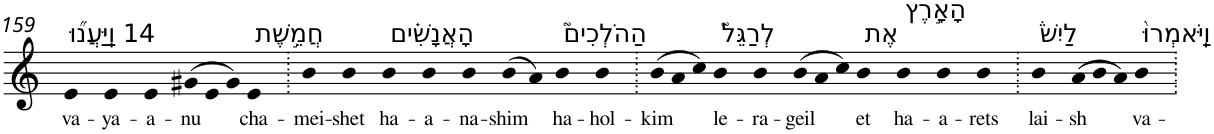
**kern	**text
*part1	*part1
*staff1	*staff1
*I"Piano	*
*I'Pno	*
!!LO:PB:g=z
*clefG2	*
*k[]	*
=159	=159
!LO:TX:a:t=14 וַֽיַּעֲנ֞וּ	!
!	!LO:LY:b
4e	va-
!	!LO:LY:b
4e	-ya-
!	!LO:LY:b
4e	-a-
*Xtuplet	*
!	!LO:LY:b
(>12g#X	-nu
12e	.
12g#)	.
!LO:TX:a:t=חֲמֵ֣שֶׁת	!
!	!LO:LY:b
4e	cha-
=160.	=160.
!	!LO:LY:b
4b	-mei-
!	!LO:LY:b
4b	-shet
!LO:TX:a:t=הָאֲנָשִׁ֗ים	!
!	!LO:LY:b
4b	ha-
!	!LO:LY:b
4b	-a-
!	!LO:LY:b
4b	-na-
!	!LO:LY:b
(>8b	-shim
8a)	.
!LO:TX:a:t=הַהֹלְכִים֮	!
!	!LO:LY:b
4b	ha-
!	!LO:LY:b
4b	-hol-
=161.	=161.
!	!LO:LY:b
(>12b	-kim
12a	.
12cc)	.
!LO:TX:a:t=לְרַגֵּל֮	!
!	!LO:LY:b
4b	le-
!	!LO:LY:b
4b	-ra-
!	!LO:LY:b
(>12b	-geil
12a	.
12cc)	.
!LO:TX:a:t=אֶת	!
!	!LO:LY:b
4b	et
!LO:TX:a:t=הָאָ֣רֶץ	!
!	!LO:LY:b
4b	ha-
!	!LO:LY:b
4b	-a-
!	!LO:LY:b
4b	-rets
=162.	=162.
!LO:TX:a:t=לַיִשׁ֒	!
!	!LO:LY:b
4b	lai-
!	!LO:LY:b
(>12a	-sh
12b	.
12a)	.
!LO:TX:a:t=וַיֹּֽאמְרוּ֙	!
!	!LO:LY:b
4b	va-
=.	=.
*-	*-
